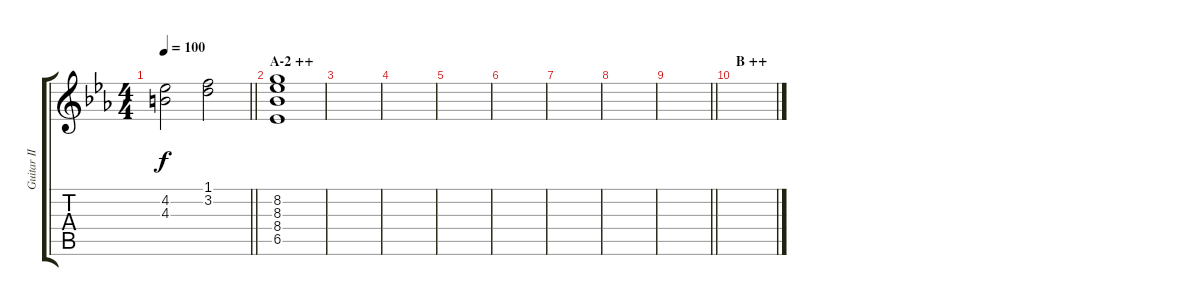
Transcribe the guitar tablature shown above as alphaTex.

\track ("Guitar II (Nakano Azusa)" "Guitar II ") {instrument overdrivenguitar}
\staff {score tabs}
\tuning (E4 B3 G3 D3 A2 E2) {hide}
\ts (4 4)
\tempo 100
\clef g2
\barLineRight lightlight
\ks eb
(4.2 4.3).2{dy f} (1.1 3.2).2 |
\section ("" "A-2 ++")
(8.2 8.3 8.4 6.5).1 |
|
|
|
|
|
|
\barLineRight lightlight
|
\section ("" "B ++")
